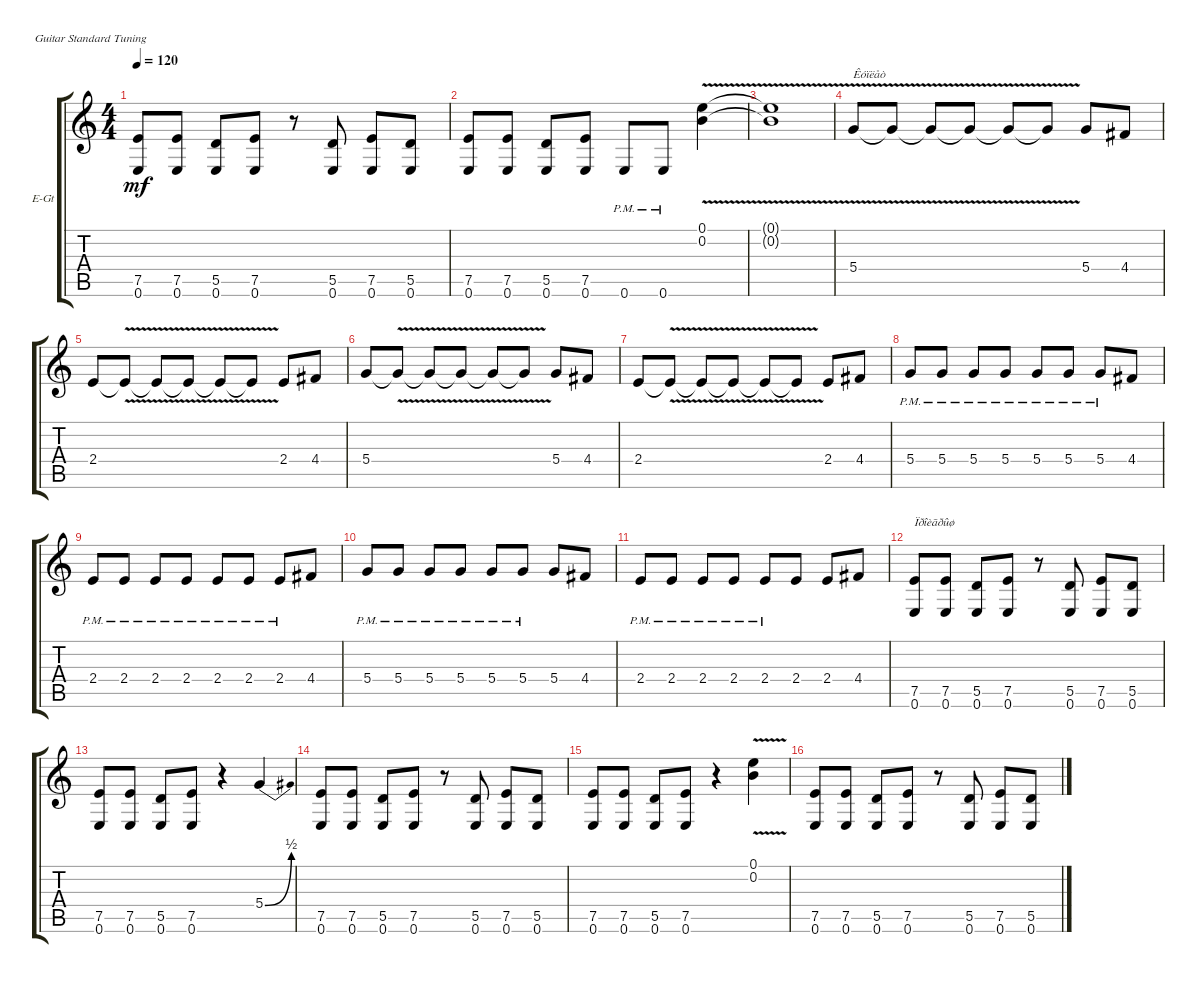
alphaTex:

\bracketExtendMode groupsimilarinstruments
\firstSystemTrackNameOrientation horizontal
\otherSystemsTrackNameOrientation horizontal
\track ("Electric Guitar (Drive)" "E-Gt") {instrument overdrivenguitar}
\staff {score tabs}
\tuning (E4 B3 G3 D3 A2 E2)
\ts (4 4)
\tempo 120
\clef g2
\ks c
(7.5 0.6).8{dy mf} (7.5 0.6).8 (5.5 0.6).8 (7.5 0.6).8 r.8 (5.5 0.6).8 (7.5 0.6).8 (5.5 0.6).8 |
(7.5 0.6).8 (7.5 0.6).8 (5.5 0.6).8 (7.5 0.6).8 0.6{pm}.8 0.6{pm}.8 (0.1{v} 0.2{v}).4 |
(0.1{v t} 0.2{v t}).1 |
5.4{v}.8{txt "Êóïëåò"} 5.4{v t}.8 5.4{v t}.8 5.4{v t}.8 5.4{v t}.8 5.4{v t}.8 5.4.8 4.4.8 |
2.4.8 2.4{v t}.8 2.4{v t}.8 2.4{v t}.8 2.4{v t}.8 2.4{v t}.8 2.4.8 4.4.8 |
5.4.8 5.4{v t}.8 5.4{v t}.8 5.4{v t}.8 5.4{v t}.8 5.4{v t}.8 5.4.8 4.4.8 |
2.4.8 2.4{v t}.8 2.4{v t}.8 2.4{v t}.8 2.4{v t}.8 2.4{v t}.8 2.4.8 4.4.8 |
5.4{pm}.8 5.4{pm}.8 5.4{pm}.8 5.4{pm}.8 5.4{pm}.8 5.4{pm}.8 5.4{pm}.8 4.4.8 |
2.4{pm}.8 2.4{pm}.8 2.4{pm}.8 2.4{pm}.8 2.4{pm}.8 2.4{pm}.8 2.4{pm}.8 4.4.8 |
5.4{pm}.8 5.4{pm}.8 5.4{pm}.8 5.4{pm}.8 5.4{pm}.8 5.4{pm}.8 5.4.8 4.4.8 |
2.4{pm}.8 2.4{pm}.8 2.4{pm}.8 2.4{pm}.8 2.4{pm}.8 2.4.8 2.4.8 4.4.8 |
(7.5 0.6).8{txt "Ïðîèãðûø"} (7.5 0.6).8 (5.5 0.6).8 (7.5 0.6).8 r.8 (5.5 0.6).8 (7.5 0.6).8 (5.5 0.6).8 |
(7.5 0.6).8 (7.5 0.6).8 (5.5 0.6).8 (7.5 0.6).8 r.4 5.4{be (bend 0 0 60 2)}.4 |
(7.5 0.6).8 (7.5 0.6).8 (5.5 0.6).8 (7.5 0.6).8 r.8 (5.5 0.6).8 (7.5 0.6).8 (5.5 0.6).8 |
(7.5 0.6).8 (7.5 0.6).8 (5.5 0.6).8 (7.5 0.6).8 r.4 (0.1{v} 0.2{v}).4 |
(7.5 0.6).8 (7.5 0.6).8 (5.5 0.6).8 (7.5 0.6).8 r.8 (5.5 0.6).8 (7.5 0.6).8 (5.5 0.6).8
